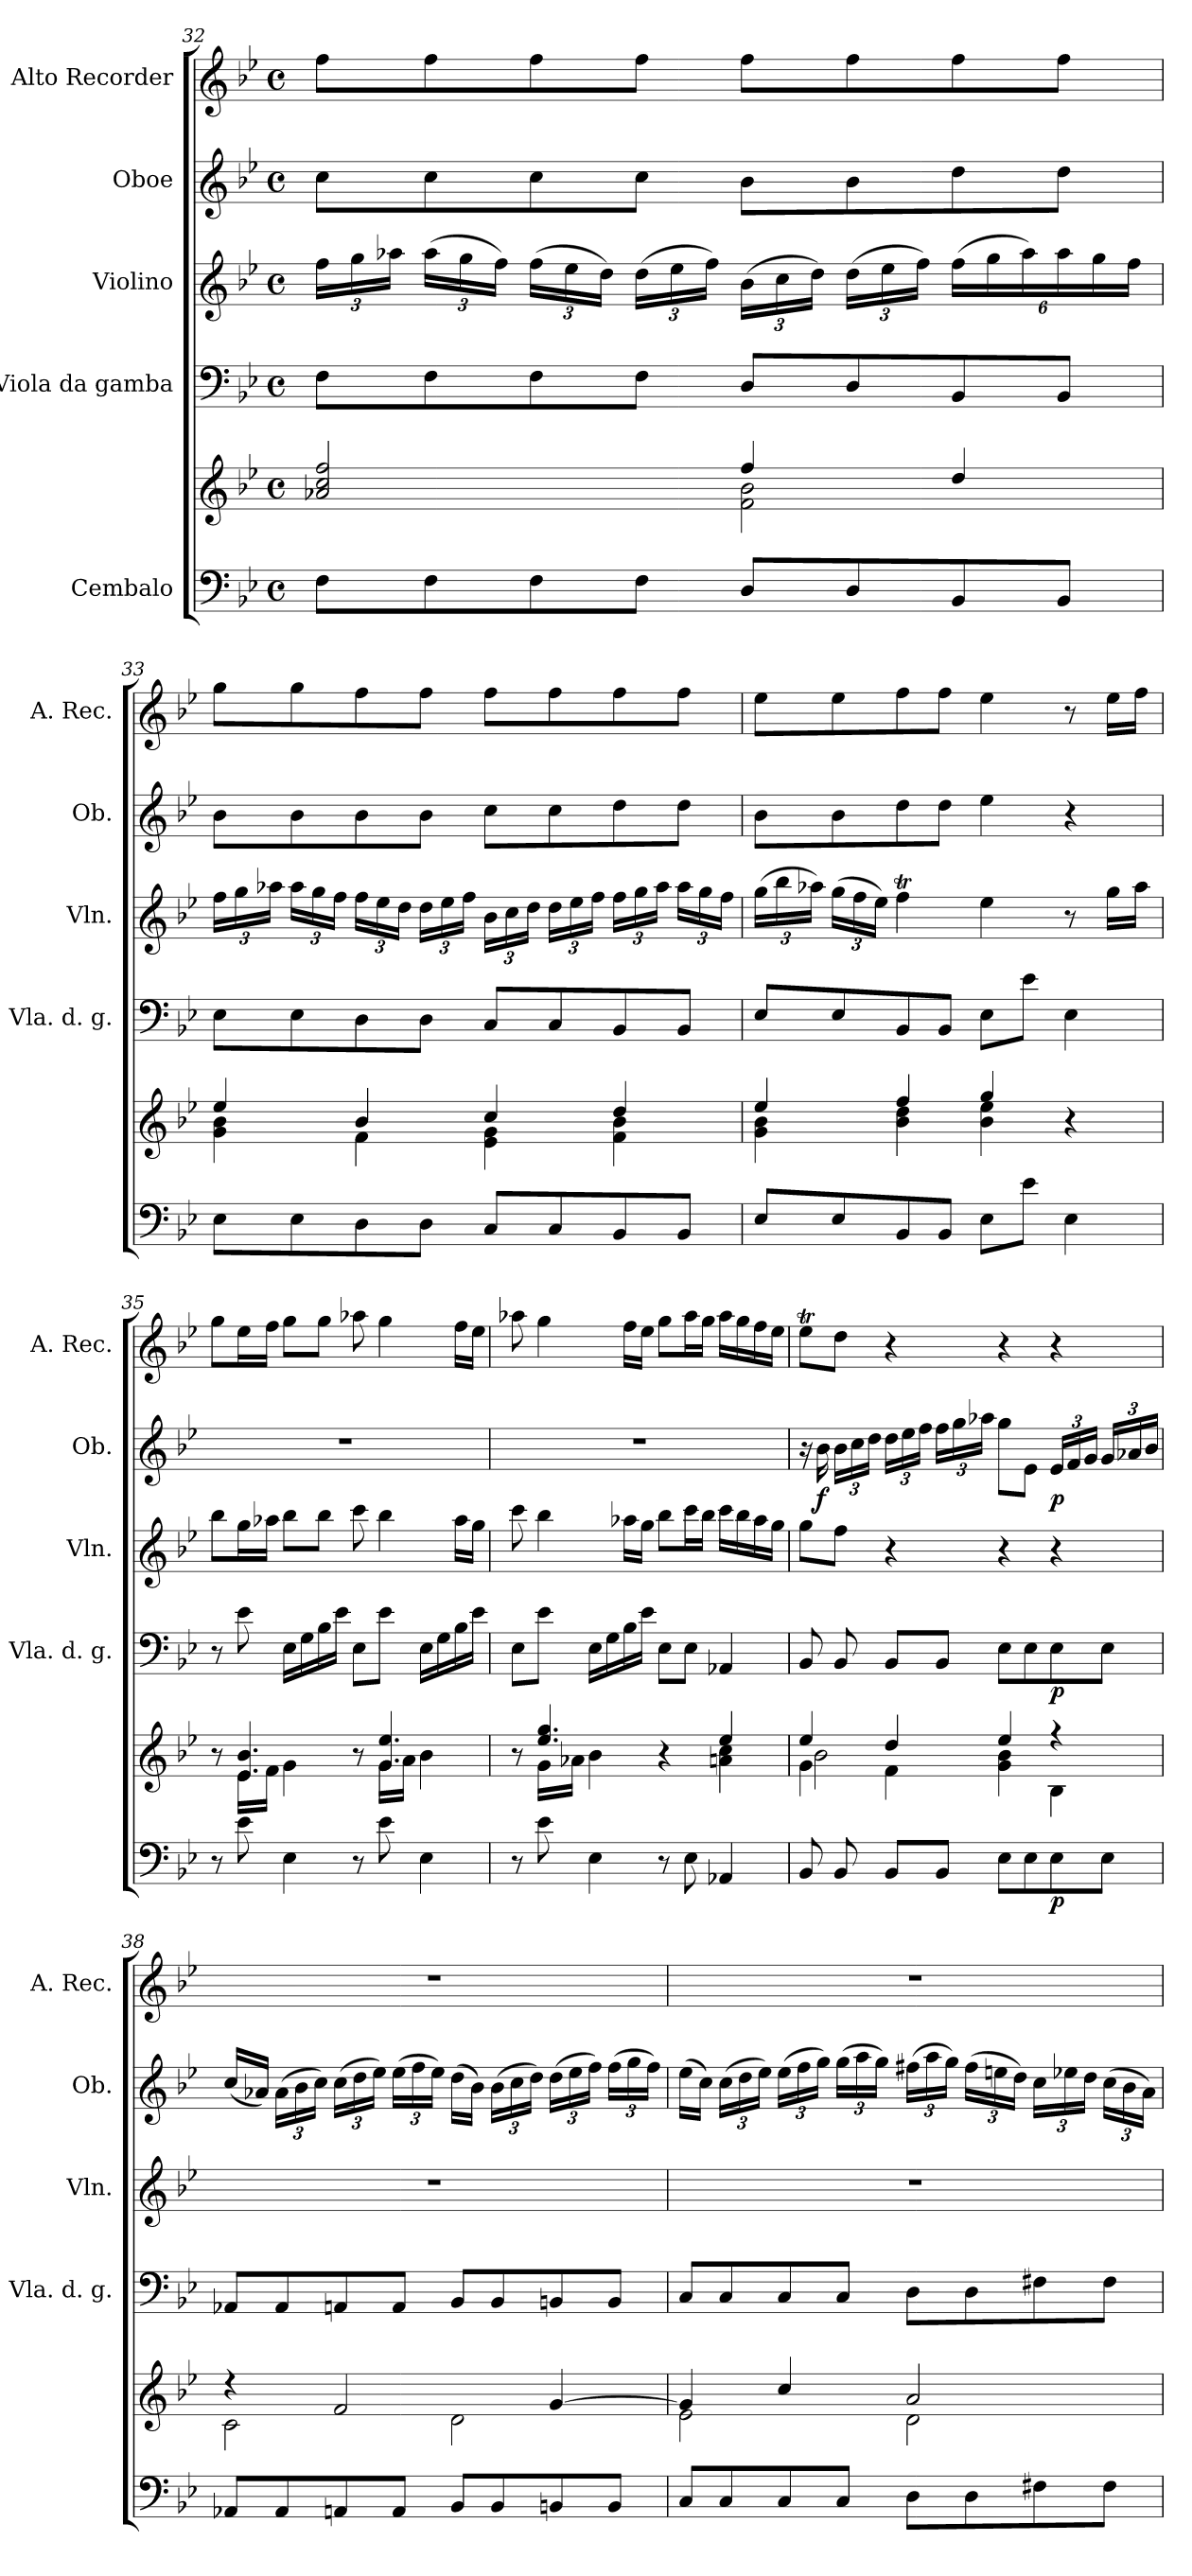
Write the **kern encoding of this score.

**kern	**kern	**dynam	**kern	**dynam	**kern	**kern	**dynam	**kern
*part5	*part5	*part5	*part4	*part4	*part3	*part2	*part2	*part1
*staff6	*staff5	*staff5/6	*staff4	*staff4	*staff3	*staff2	*staff2	*staff1
*I"Cembalo	*	*	*I"Viola da gamba	*	*I"Violino	*I"Oboe	*	*I"Alto Recorder
*	*	*	*I'Vla. d. g.	*	*I'Vln.	*I'Ob.	*	*I'A. Rec.
!!LO:LB:g=z
*clefF4	*clefG2	*	*clefF4	*	*clefG2	*clefG2	*	*clefG2
*k[b-e-]	*k[b-e-]	*	*k[b-e-]	*	*k[b-e-]	*k[b-e-]	*	*k[b-e-]
*M4/4	*M4/4	*	*M4/4	*	*M4/4	*M4/4	*	*M4/4
*met(c)	*met(c)	*	*met(c)	*	*met(c)	*met(c)	*	*met(c)
=32	=32	=32	=32	=32	=32	=32	=32	=32
*	*^	*	*	*	*	*	*	*
*	*	*	*	*	*	*Xbrackettup	*	*	*
8F\L	2a-X/ 2cc/ 2ff/	2ryy	.	8F\L	.	24ff\LL	8cc\L	.	8ff\L
.	.	.	.	.	.	24gg\	.	.	.
.	.	.	.	.	.	24aa-X\JJ	.	.	.
8F\	.	.	.	8F\	.	(>24aa-\LL	8cc\	.	8ff\
.	.	.	.	.	.	24gg\	.	.	.
.	.	.	.	.	.	24ff\JJ)	.	.	.
8F\	.	.	.	8F\	.	(>24ff\LL	8cc\	.	8ff\
.	.	.	.	.	.	24ee-\	.	.	.
.	.	.	.	.	.	24dd\JJ)	.	.	.
8F\J	.	.	.	8F\J	.	(>24dd\LL	8cc\J	.	8ff\J
.	.	.	.	.	.	24ee-\	.	.	.
.	.	.	.	.	.	24ff\JJ)	.	.	.
8D/L	4ff/	2f\ 2b-\	.	8D/L	.	(>24b-\LL	8b-\L	.	8ff\L
.	.	.	.	.	.	24cc\	.	.	.
.	.	.	.	.	.	24dd\JJ)	.	.	.
8D/	.	.	.	8D/	.	(>24dd\LL	8b-\	.	8ff\
.	.	.	.	.	.	24ee-\	.	.	.
.	.	.	.	.	.	24ff\JJ)	.	.	.
8BB-/	4dd/	.	.	8BB-/	.	(>24ff\LL	8dd\	.	8ff\
.	.	.	.	.	.	24gg\	.	.	.
.	.	.	.	.	.	24aa-\)	.	.	.
8BB-/J	.	.	.	8BB-/J	.	24aa-\	8dd\J	.	8ff\J
.	.	.	.	.	.	24gg\	.	.	.
.	.	.	.	.	.	24ff\JJ	.	.	.
=33	=33	=33	=33	=33	=33	=33	=33	=33	=33
8E-\L	4ee-/	4g\ 4b-\	.	8E-\L	.	24ff\LL	8b-\L	.	8gg\L
.	.	.	.	.	.	24gg\	.	.	.
.	.	.	.	.	.	24aa-X\JJ	.	.	.
8E-\	.	.	.	8E-\	.	24aa-\LL	8b-\	.	8gg\
.	.	.	.	.	.	24gg\	.	.	.
.	.	.	.	.	.	24ff\JJ	.	.	.
8D\	4b-/	4f\	.	8D\	.	24ff\LL	8b-\	.	8ff\
.	.	.	.	.	.	24ee-\	.	.	.
.	.	.	.	.	.	24dd\JJ	.	.	.
8D\J	.	.	.	8D\J	.	24dd\LL	8b-\J	.	8ff\J
.	.	.	.	.	.	24ee-\	.	.	.
.	.	.	.	.	.	24ff\JJ	.	.	.
8C/L	4cc/	4e-\ 4g\	.	8C/L	.	24b-\LL	8cc\L	.	8ff\L
.	.	.	.	.	.	24cc\	.	.	.
.	.	.	.	.	.	24dd\JJ	.	.	.
8C/	.	.	.	8C/	.	24dd\LL	8cc\	.	8ff\
.	.	.	.	.	.	24ee-\	.	.	.
.	.	.	.	.	.	24ff\JJ	.	.	.
8BB-/	4dd/	4f\ 4b-\	.	8BB-/	.	24ff\LL	8dd\	.	8ff\
.	.	.	.	.	.	24gg\	.	.	.
.	.	.	.	.	.	24aa-\JJ	.	.	.
8BB-/J	.	.	.	8BB-/J	.	24aa-\LL	8dd\J	.	8ff\J
.	.	.	.	.	.	24gg\	.	.	.
.	.	.	.	.	.	24ff\JJ	.	.	.
=34	=34	=34	=34	=34	=34	=34	=34	=34	=34
8E-/L	4ee-/	4g\ 4b-\	.	8E-/L	.	(24gg\LL	8b-\L	.	8ee-\L
.	.	.	.	.	.	24bb-\	.	.	.
.	.	.	.	.	.	24aa-X\JJ)	.	.	.
8E-/	.	.	.	8E-/	.	(24gg\LL	8b-\	.	8ee-\
.	.	.	.	.	.	24ff\	.	.	.
.	.	.	.	.	.	24ee-\JJ)	.	.	.
8BB-/	4ff/	4b-\ 4dd\	.	8BB-/	.	4ffT\	8dd\	.	8ff\
8BB-/J	.	.	.	8BB-/J	.	.	8dd\J	.	8ff\J
8E-\L	4gg/	4b-\ 4ee-\	.	8E-\L	.	4ee-\	4ee-\	.	4ee-\
8e-\J	.	.	.	8e-\J	.	.	.	.	.
4E-\	4r	4ryy	.	4E-\	.	8r	4r	.	8r
.	.	.	.	.	.	16gg\LL	.	.	16ee-\LL
.	.	.	.	.	.	16aa-\JJ	.	.	16ff\JJ
=35	=35	=35	=35	=35	=35	=35	=35	=35	=35
8r	8r	8ryy	.	8r	.	8bb-\L	1r	.	8gg\L
8e-\	4.e-/ 4.b-/	16e-\LL	.	8e-\	.	16gg\L	.	.	16ee-\L
.	.	16f\JJ	.	.	.	16aa-X\JJ	.	.	16ff\JJ
4E-\	.	4g\	.	16E-\LL	.	8bb-\L	.	.	8gg\L
.	.	.	.	16G\	.	.	.	.	.
.	.	.	.	16B-\	.	8bb-\J	.	.	8gg\J
.	.	.	.	16e-\JJ	.	.	.	.	.
8r	8r	8ryy	.	8E-\L	.	8ccc\	.	.	8aa-X\
8e-\	4.g/ 4.ee-/	16g\LL	.	8e-\J	.	4bb-\	.	.	4gg\
.	.	16a\JJ	.	.	.	.	.	.	.
4E-\	.	4b-\	.	16E-\LL	.	.	.	.	.
.	.	.	.	16G\	.	.	.	.	.
.	.	.	.	16B-\	.	16aa-\LL	.	.	16ff\LL
.	.	.	.	16e-\JJ	.	16gg\JJ	.	.	16ee-\JJ
!!LO:PB:g=z
=36	=36	=36	=36	=36	=36	=36	=36	=36	=36
8r	8r	8ryy	.	8E-\L	.	8ccc\	1r	.	8aa-X\
8e-\	4.ee-/ 4.gg/	16g\LL	.	8e-\J	.	4bb-\	.	.	4gg\
.	.	16a-X\JJ	.	.	.	.	.	.	.
4E-\	.	4b-\	.	16E-\LL	.	.	.	.	.
.	.	.	.	16G\	.	.	.	.	.
.	.	.	.	16B-\	.	16aa-X\LL	.	.	16ff\LL
.	.	.	.	16e-\JJ	.	16gg\JJ	.	.	16ee-\JJ
8r	4r	4ryy	.	8E-\L	.	8bb-\L	.	.	8gg\L
8E-\	.	.	.	8E-\J	.	16ccc\L	.	.	16aa-\L
.	.	.	.	.	.	16bb-\JJ	.	.	16gg\JJ
4AA-X/	4ee-/	4an\ 4cc\	.	4AA-X/	.	16ccc\LL	.	.	16aa-\LL
.	.	.	.	.	.	16bb-\	.	.	16gg\
.	.	.	.	.	.	16aa-\	.	.	16ff\
.	.	.	.	.	.	16gg\JJ	.	.	16ee-\JJ
=37	=37	=37	=37	=37	=37	=37	=37	=37	=37
*	*	*^	*	*	*	*	*	*	*
8BB-/	4ee-/	4g\	2b-\	.	8BB-/	.	8gg\L	16r	.	8ee-T\L
!	!	!	!	!	!	!	!	!	!LO:DY:b	!
.	.	.	.	.	.	.	.	16b-\	f	.
*	*	*	*	*	*	*	*	*Xbrackettup	*	*
8BB-/	.	.	.	.	8BB-/	.	8ff\J	24b-\LL	.	8dd\J
.	.	.	.	.	.	.	.	24cc\	.	.
.	.	.	.	.	.	.	.	24dd\JJ	.	.
8BB-/L	4dd/	4f\	.	.	8BB-/L	.	4r	24dd\LL	.	4r
.	.	.	.	.	.	.	.	24ee-\	.	.
.	.	.	.	.	.	.	.	24ff\JJ	.	.
8BB-/J	.	.	.	.	8BB-/J	.	.	24ff\LL	.	.
.	.	.	.	.	.	.	.	24gg\	.	.
.	.	.	.	.	.	.	.	24aa-X\JJ	.	.
8E-\L	4ee-/	4g\ 4b-\	2ryy	.	8E-\L	.	4r	8gg\L	.	4r
8E-\	.	.	.	.	8E-\	.	.	8e-\J	.	.
!	!	!	!	!LO:DY:b=2	!	!LO:DY:b	!	!	!LO:DY:b	!
8E-\	4r	4B-\	.	p	8E-\	p	4r	24e-/LL	p	4r
.	.	.	.	.	.	.	.	24f/	.	.
.	.	.	.	.	.	.	.	24g/JJ	.	.
8E-\J	.	.	.	.	8E-\J	.	.	24g/LL	.	.
.	.	.	.	.	.	.	.	24a-X/	.	.
.	.	.	.	.	.	.	.	24b-/JJ	.	.
*	*	*v	*v	*	*	*	*	*	*	*
=38	=38	=38	=38	=38	=38	=38	=38	=38	=38
8AA-X/L	4r	2c\	.	8AA-X/L	.	1r	(16cc/LL	.	1r
.	.	.	.	.	.	.	16a-X/JJ)	.	.
8AA-/	.	.	.	8AA-/	.	.	(24a-\LL	.	.
.	.	.	.	.	.	.	24b-\	.	.
.	.	.	.	.	.	.	24cc\JJ)	.	.
8AAn/	2f/	.	.	8AAn/	.	.	(24cc\LL	.	.
.	.	.	.	.	.	.	24dd\	.	.
.	.	.	.	.	.	.	24ee-\JJ)	.	.
8AA/J	.	.	.	8AA/J	.	.	(24ee-\LL	.	.
.	.	.	.	.	.	.	24ff\	.	.
.	.	.	.	.	.	.	24ee-\JJ)	.	.
8BB-/L	.	2d\	.	8BB-/L	.	.	(16dd\LL	.	.
.	.	.	.	.	.	.	16b-\JJ)	.	.
8BB-/	.	.	.	8BB-/	.	.	(24b-\LL	.	.
.	.	.	.	.	.	.	24cc\	.	.
.	.	.	.	.	.	.	24dd\JJ)	.	.
8BBn/	[4g/	.	.	8BBn/	.	.	(24dd\LL	.	.
.	.	.	.	.	.	.	24ee-\	.	.
.	.	.	.	.	.	.	24ff\JJ)	.	.
8BB/J	.	.	.	8BB/J	.	.	(24ff\LL	.	.
.	.	.	.	.	.	.	24gg\	.	.
.	.	.	.	.	.	.	24ff\JJ)	.	.
=39	=39	=39	=39	=39	=39	=39	=39	=39	=39
8C/L	4g/]	2e-\	.	8C/L	.	1r	(>16ee-\LL	.	1r
.	.	.	.	.	.	.	16cc\JJ)	.	.
8C/	.	.	.	8C/	.	.	(>24cc\LL	.	.
.	.	.	.	.	.	.	24dd\	.	.
.	.	.	.	.	.	.	24ee-\JJ)	.	.
8C/	4cc/	.	.	8C/	.	.	(>24ee-\LL	.	.
.	.	.	.	.	.	.	24ff\	.	.
.	.	.	.	.	.	.	24gg\JJ)	.	.
8C/J	.	.	.	8C/J	.	.	(>24gg\LL	.	.
.	.	.	.	.	.	.	24aa\	.	.
.	.	.	.	.	.	.	24gg\JJ)	.	.
8D\L	2a/	2d\	.	8D\L	.	.	(>24ff#X\LL	.	.
.	.	.	.	.	.	.	24aa\	.	.
.	.	.	.	.	.	.	24gg\JJ)	.	.
8D\	.	.	.	8D\	.	.	(>24ff#\LL	.	.
.	.	.	.	.	.	.	24een\	.	.
.	.	.	.	.	.	.	24dd\JJ)	.	.
8F#X\	.	.	.	8F#X\	.	.	24cc\LL	.	.
.	.	.	.	.	.	.	24ee-X\	.	.
.	.	.	.	.	.	.	24dd\JJ	.	.
8F#\J	.	.	.	8F#\J	.	.	(>24cc\LL	.	.
.	.	.	.	.	.	.	24b-\	.	.
.	.	.	.	.	.	.	24a\JJ)	.	.
*	*v	*v	*	*	*	*	*	*	*
=	=	=	=	=	=	=	=	=
*-	*-	*-	*-	*-	*-	*-	*-	*-
